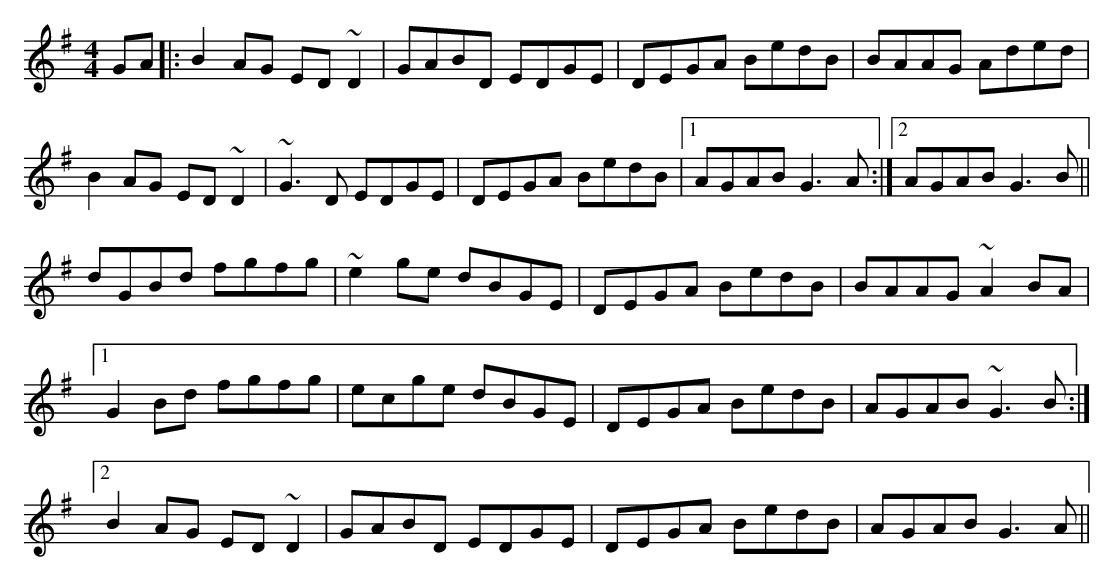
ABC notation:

X:1
M:4/4
K:G
GA|:B2AG ED~D2|GABD EDGE|DEGA BedB|BAAG Aded|
B2AG ED ~D2|~G3D EDGE|DEGA BedB|1 AGAB G3A:|2 AGAB G3B||
dGBd fgfg|~e2 ge dBGE|DEGA BedB|BAAG ~A2BA|
[1G2Bd fgfg|ecge dBGE|DEGA BedB|AGAB ~G3B:|
[2B2AG ED~D2|GABD EDGE|DEGA BedB|AGAB G3A||
